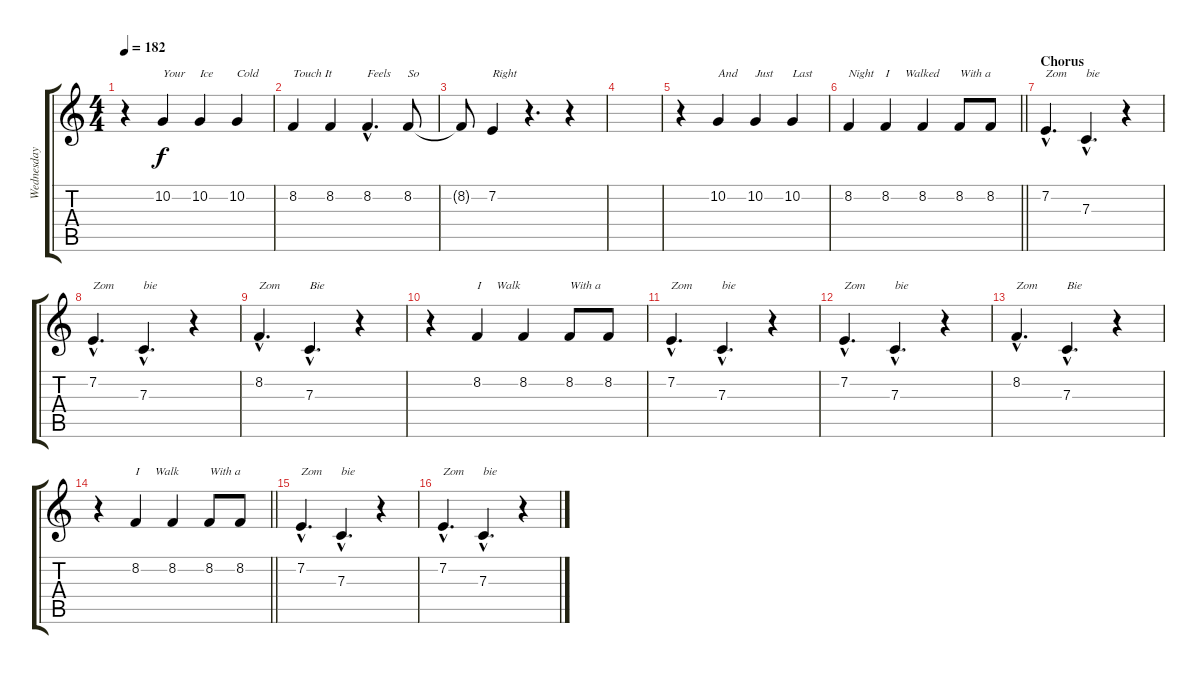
\track ("Wednesday 13" "Wednesday ") {instrument lead1square}
\staff {score tabs}
\tuning (D4 A3 F3 C3 G2 D2) {hide}
\ts (4 4)
\tempo 182
\clef g2
\ks c
r.4{dy f} 10.2.4{txt "Your"} 10.2.4{txt "Ice"} 10.2.4{txt "Cold"} |
8.2.4{txt "Touch It"} 8.2.4 8.2{hac}.4{d txt "Feels"} 8.2.8{txt "So"} |
8.2{t}.8 7.2.4{txt "Right"} r.4{d} r.4 |
|
r.4 10.2.4{txt "And"} 10.2.4{txt "Just"} 10.2.4{txt "Last"} |
\barLineRight lightlight
8.2.4{txt "Night"} 8.2.4{txt "I     Walked"} 8.2.4 8.2.8{txt "With a"} 8.2.8 |
\section ("" "Chorus")
7.2{hac}.4{d txt "Zom"} 7.3{hac}.4{d txt "bie"} r.4 |
7.2{hac}.4{d txt "Zom"} 7.3{hac}.4{d txt "bie"} r.4 |
8.2{hac}.4{d txt "Zom"} 7.3{hac}.4{d txt "Bie"} r.4 |
r.4 8.2.4{txt "I     Walk"} 8.2.4 8.2.8{txt "With a"} 8.2.8 |
7.2{hac}.4{d txt "Zom"} 7.3{hac}.4{d txt "bie"} r.4 |
7.2{hac}.4{d txt "Zom"} 7.3{hac}.4{d txt "bie"} r.4 |
8.2{hac}.4{d txt "Zom"} 7.3{hac}.4{d txt "Bie"} r.4 |
\barLineRight lightlight
r.4 8.2.4{txt "I     Walk"} 8.2.4 8.2.8{txt "With a"} 8.2.8 |
7.2{hac}.4{d txt "Zom"} 7.3{hac}.4{d txt "bie"} r.4 |
7.2{hac}.4{d txt "Zom"} 7.3{hac}.4{d txt "bie"} r.4
